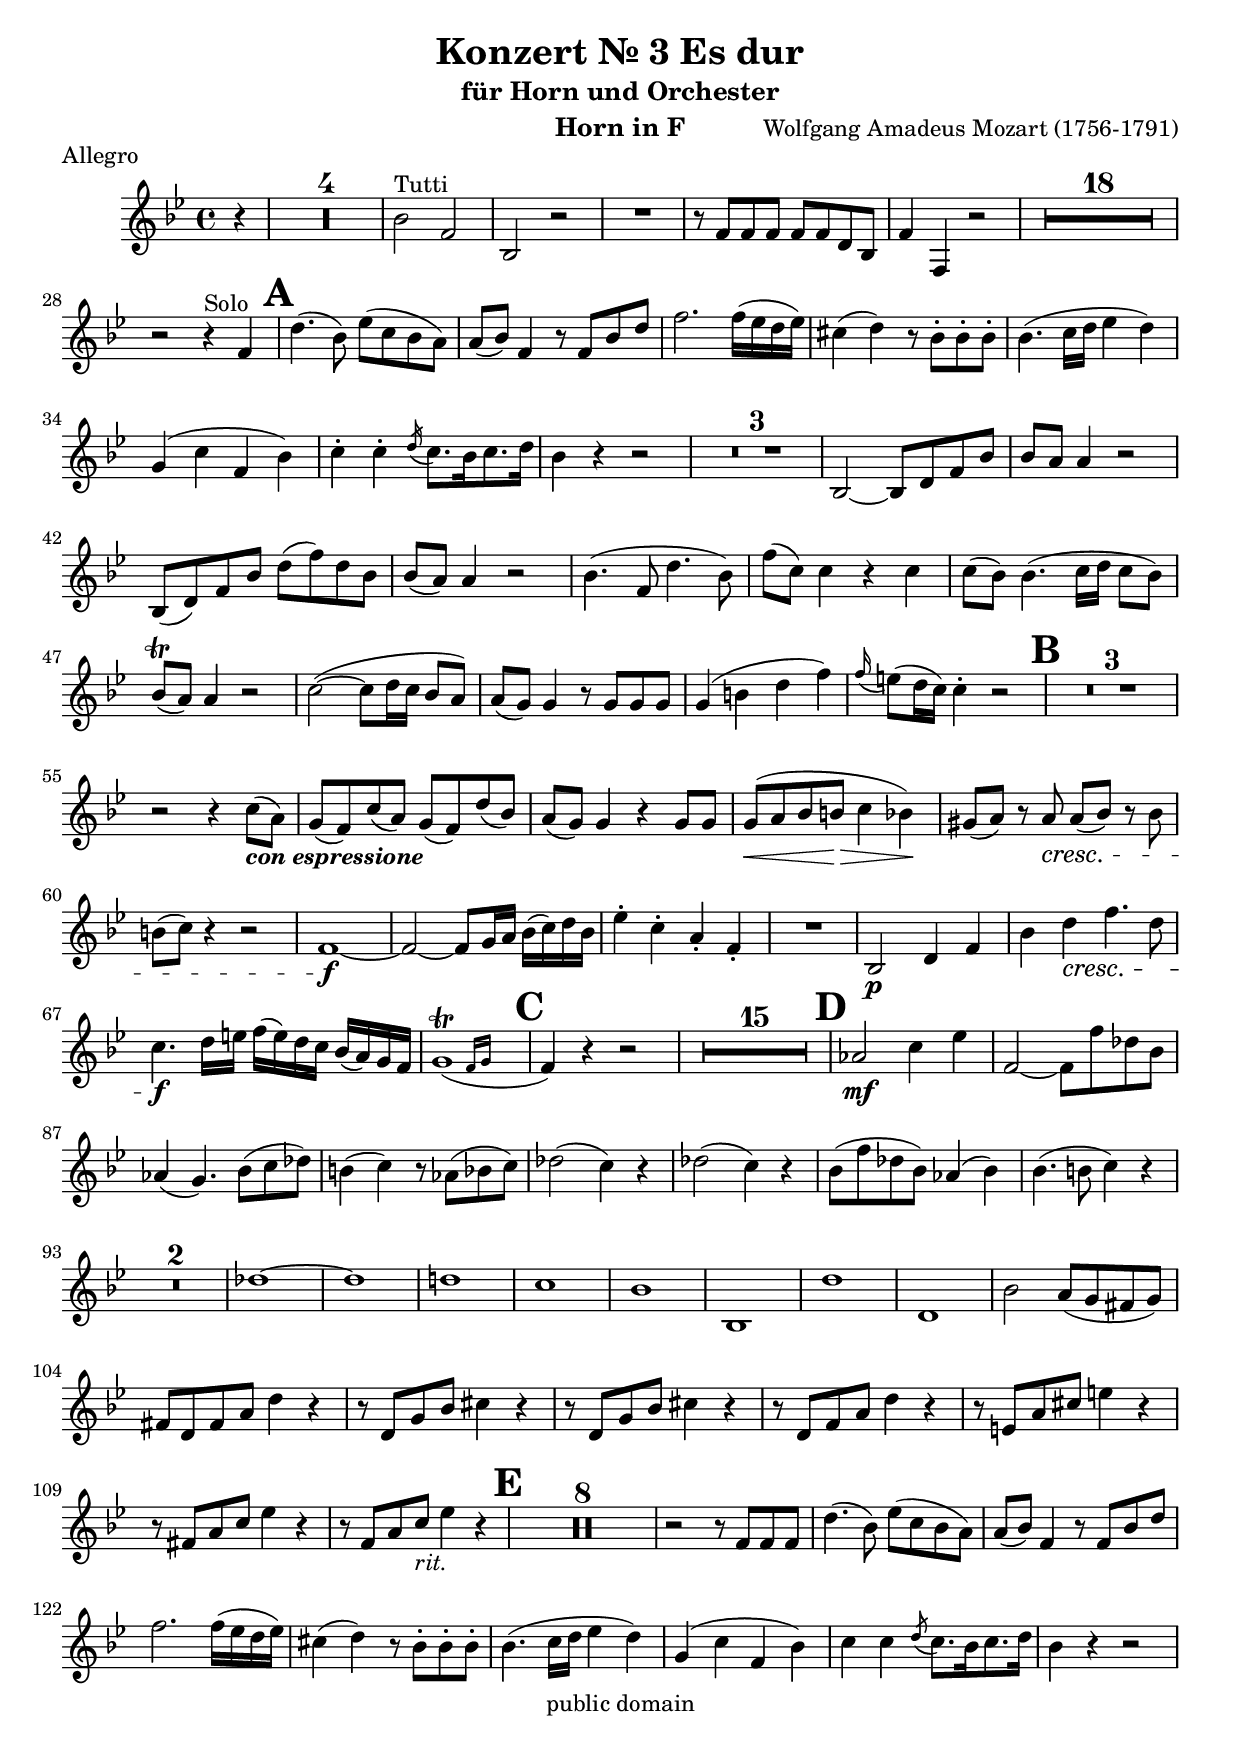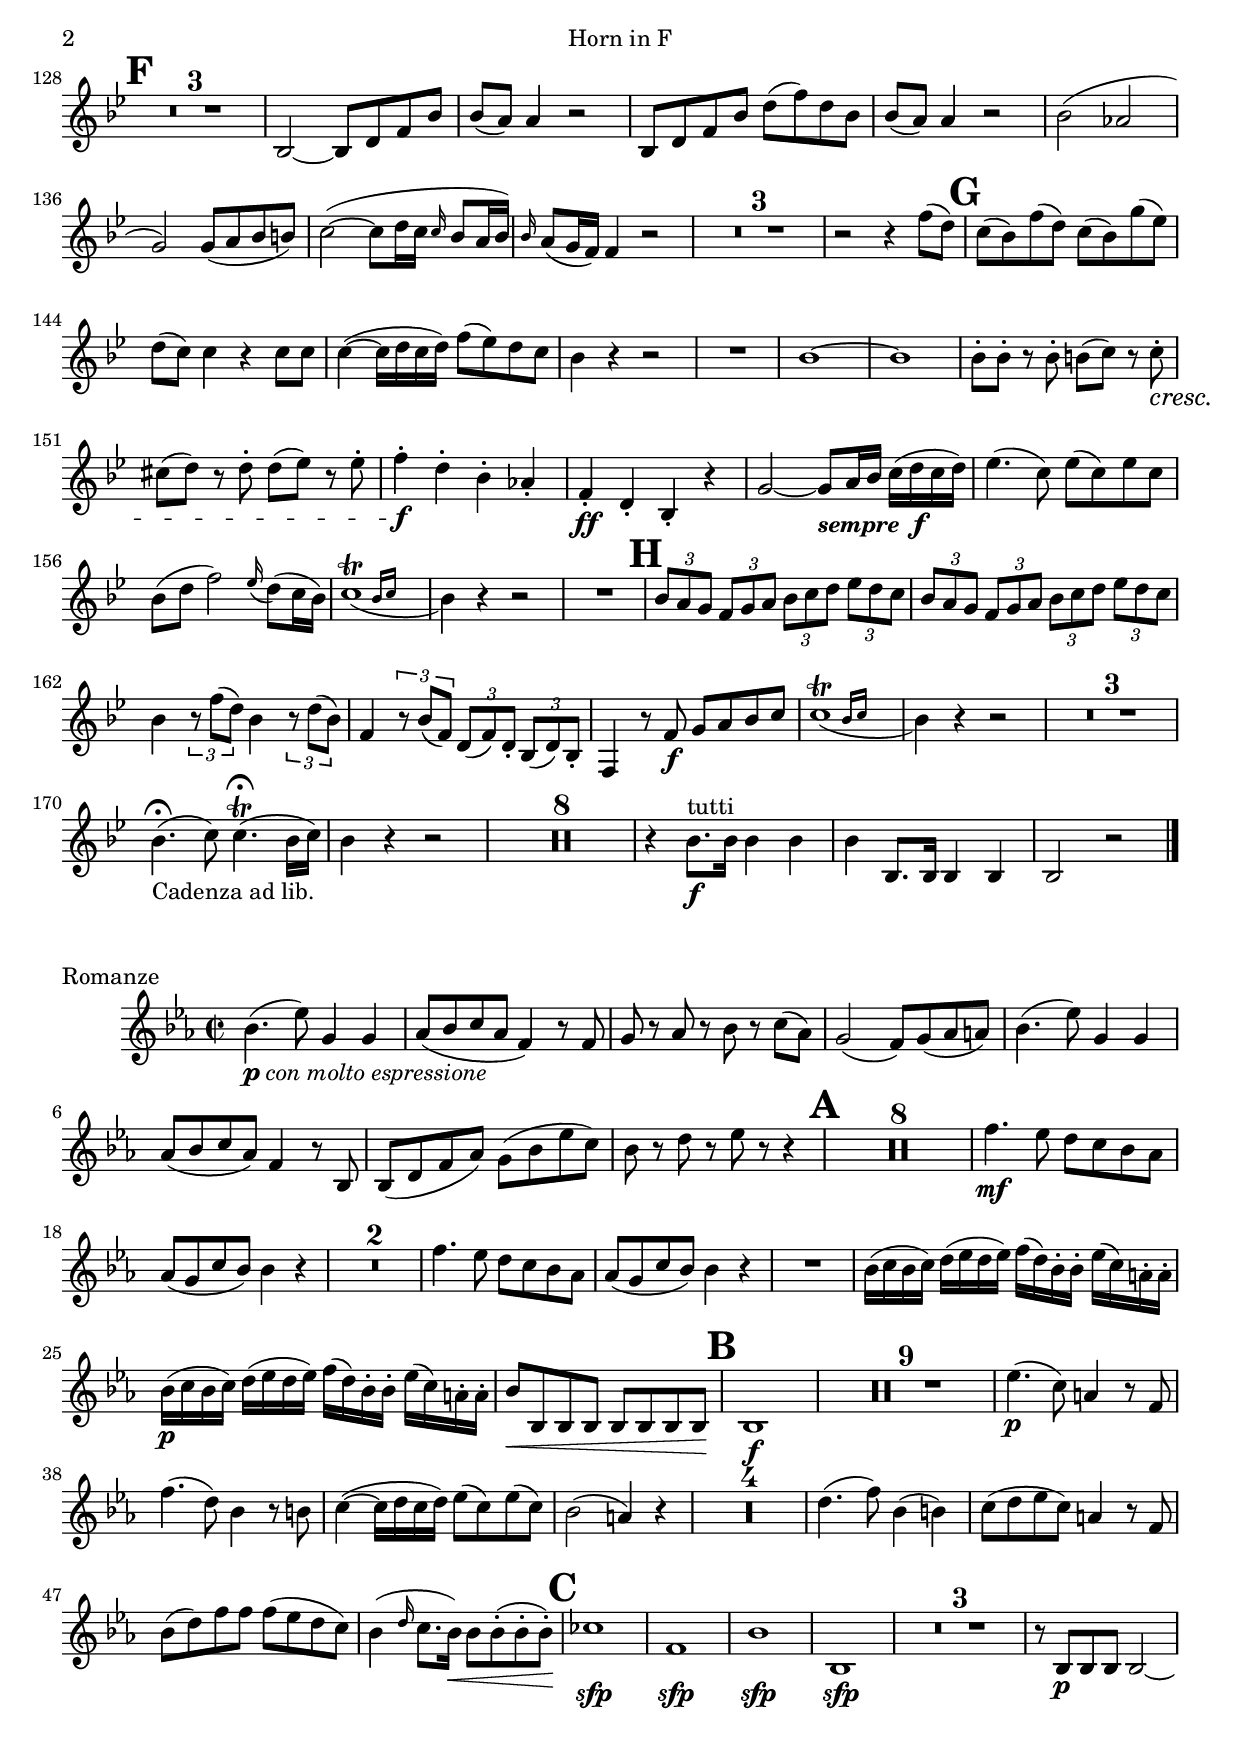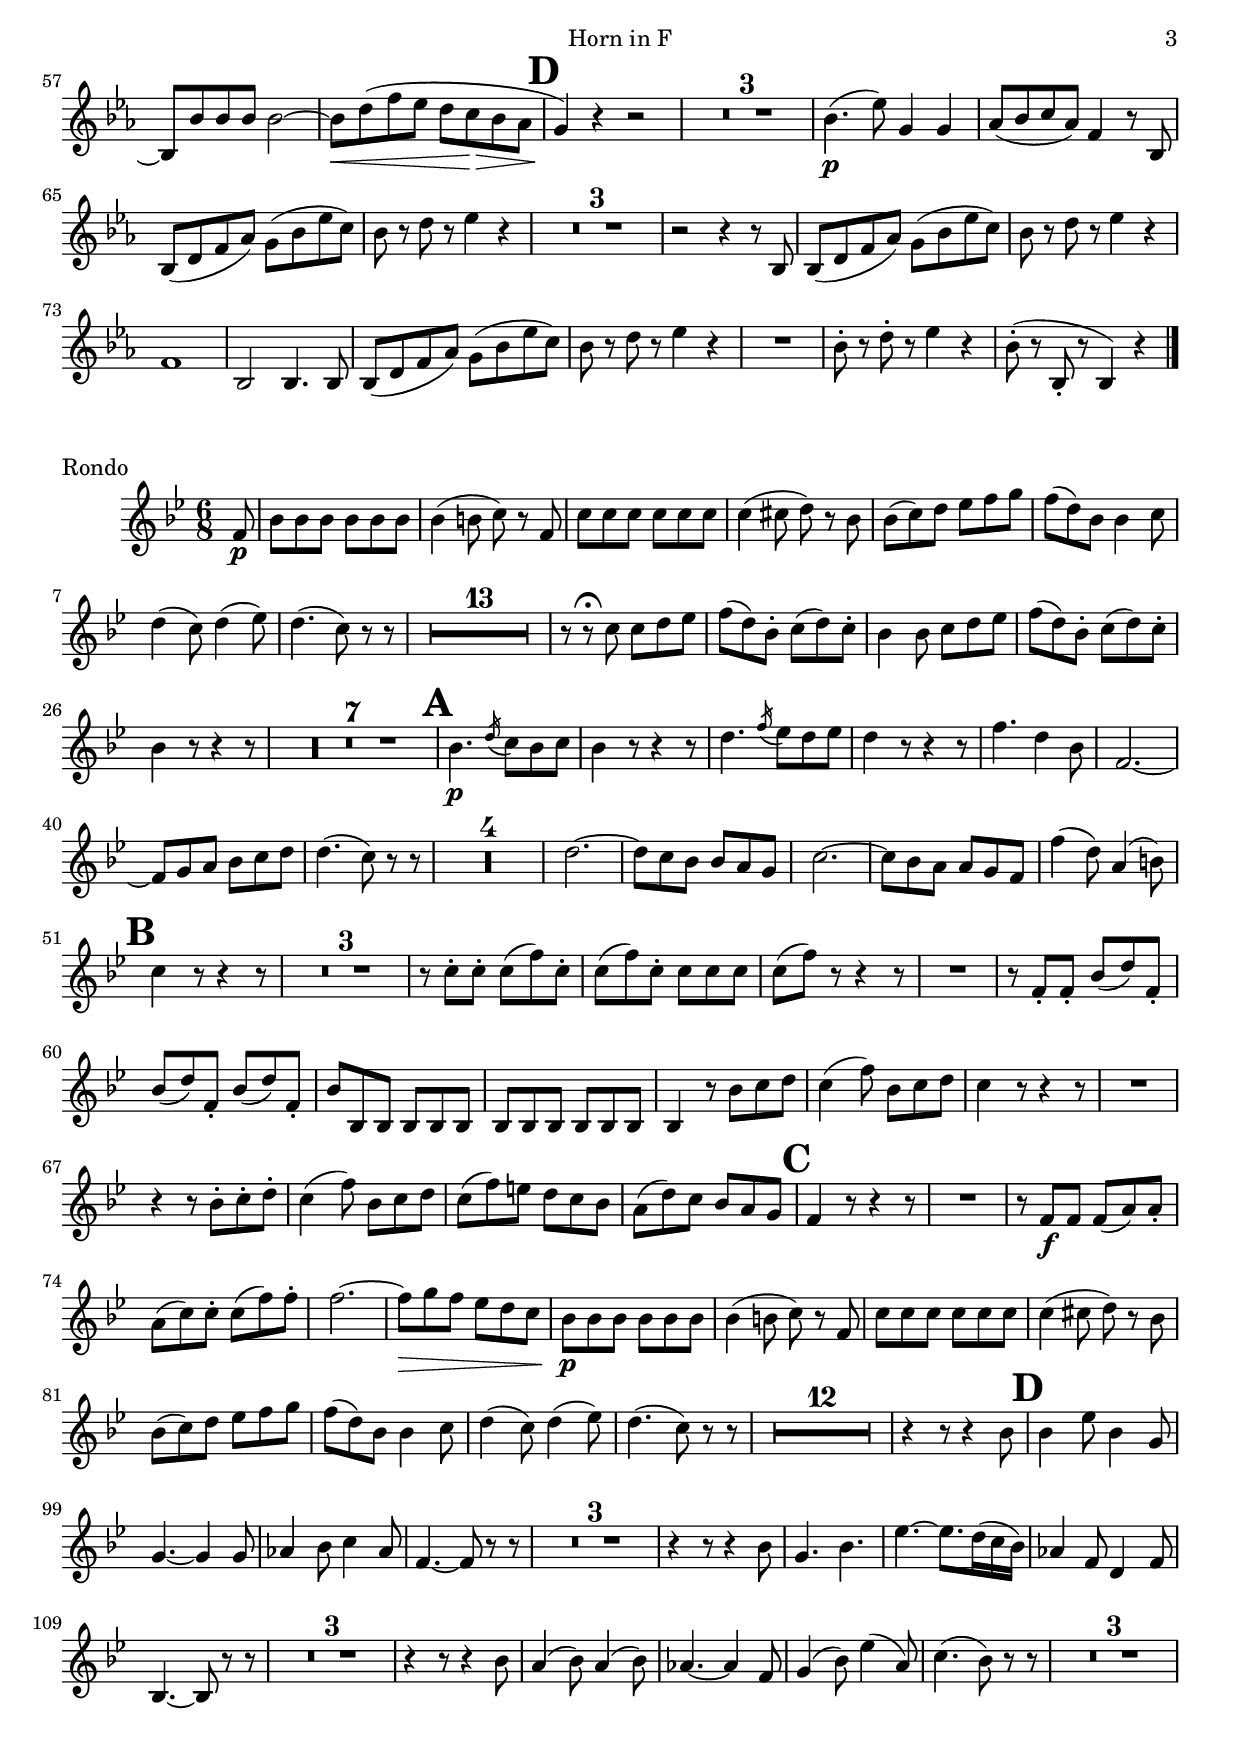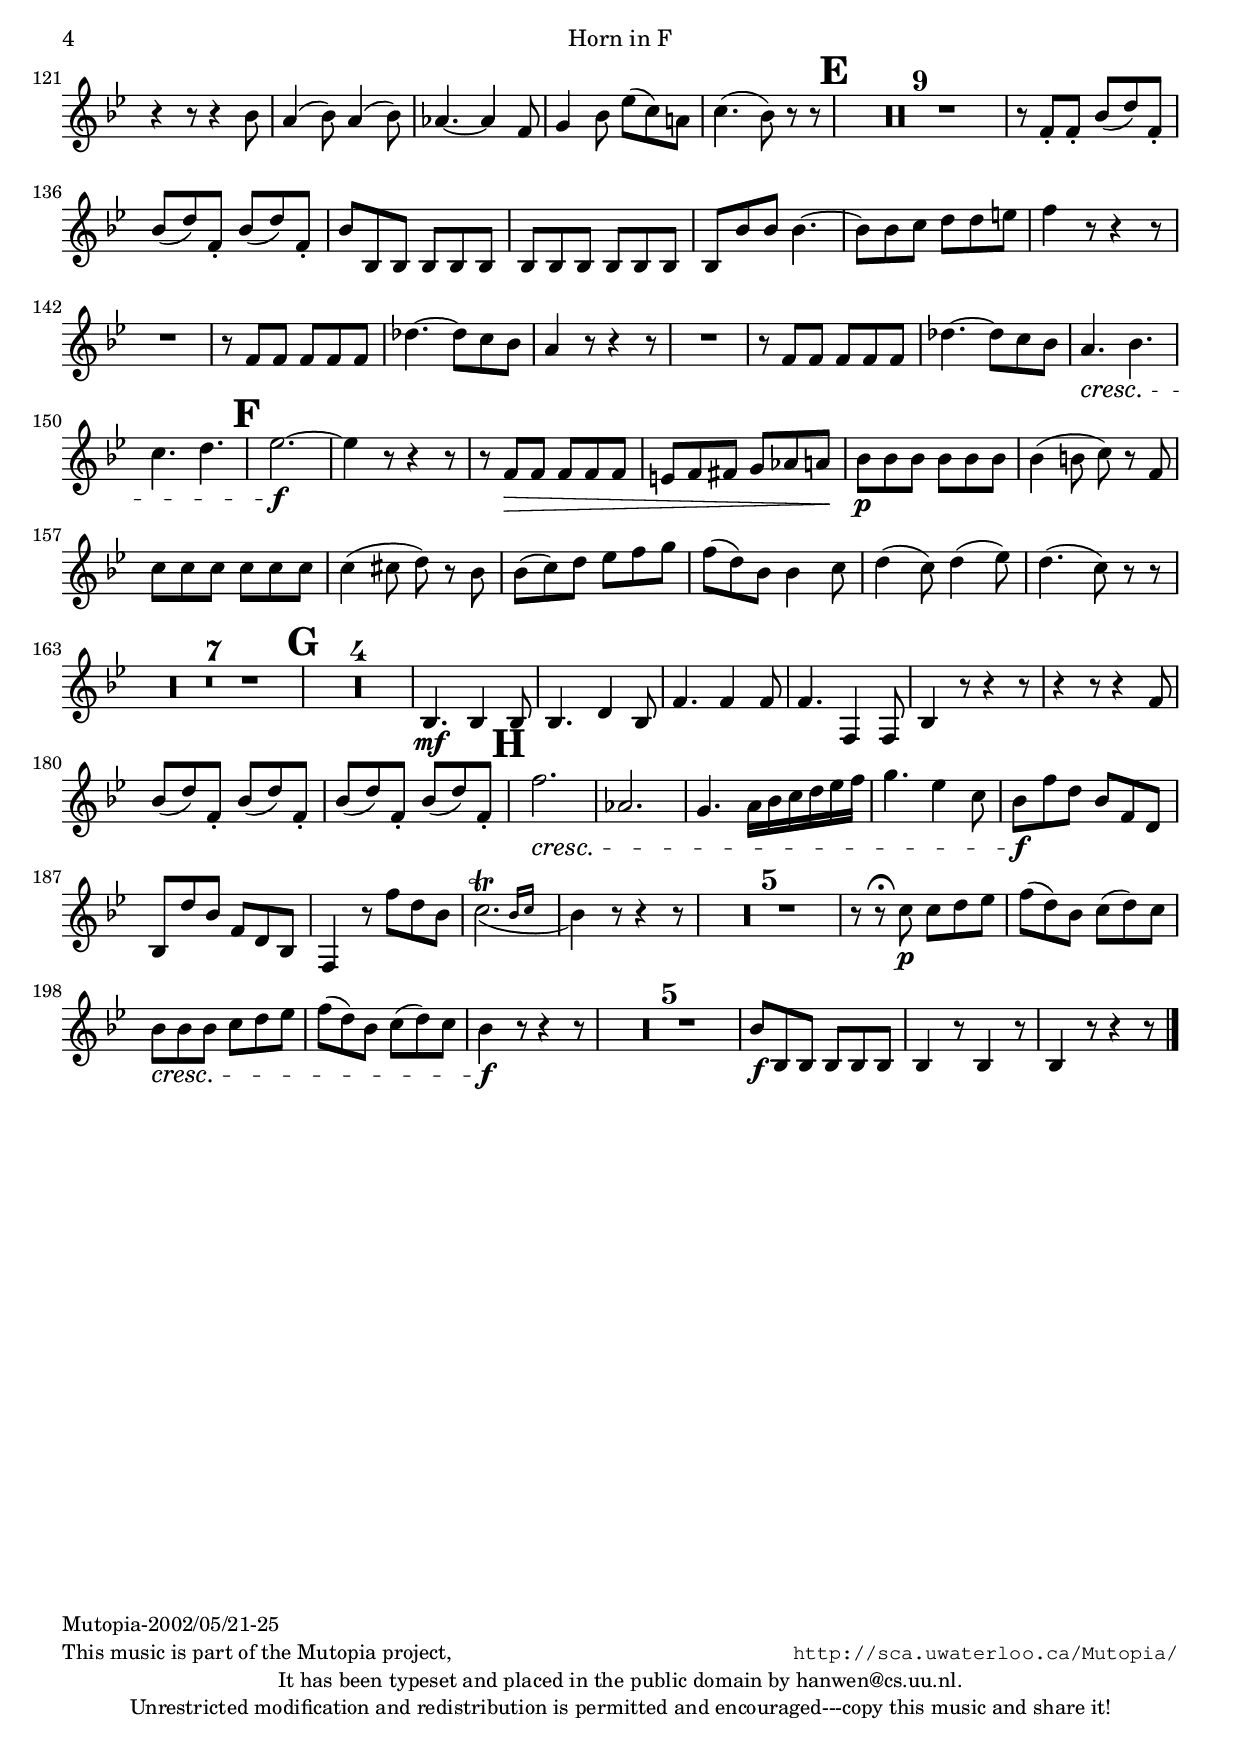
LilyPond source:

\header{
  title = "Konzert Nr. 3 Es dur"
  subtitle = "für Horn und Orchester"
  composer = "Wolfgang Amadeus Mozart (1756-1791)"
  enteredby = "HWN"
  opus = "KV 447"

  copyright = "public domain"
  instrument = "Horn in F"
  editor = "Henri Kling"
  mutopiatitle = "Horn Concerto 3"
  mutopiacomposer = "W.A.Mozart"
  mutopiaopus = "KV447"
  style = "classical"
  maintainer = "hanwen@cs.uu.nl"
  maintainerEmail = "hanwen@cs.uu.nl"
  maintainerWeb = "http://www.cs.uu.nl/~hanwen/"	
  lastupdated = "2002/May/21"
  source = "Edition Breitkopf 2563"
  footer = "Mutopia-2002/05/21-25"

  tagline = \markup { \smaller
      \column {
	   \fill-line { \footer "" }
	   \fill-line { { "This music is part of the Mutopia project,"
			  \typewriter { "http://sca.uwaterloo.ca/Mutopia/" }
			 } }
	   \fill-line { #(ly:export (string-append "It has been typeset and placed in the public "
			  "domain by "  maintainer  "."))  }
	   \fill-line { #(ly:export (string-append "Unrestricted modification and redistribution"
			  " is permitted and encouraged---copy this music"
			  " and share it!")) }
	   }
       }
}
%{

This is the Mozart 3 for horn.  It's from an Edition Breitkopf EB
2563, edited by Henri Kling. Henri Kling (1842-1918) was a horn
virtuoso that taught in Geneva. 

%}

\version "2.7.32"

% 

longgrace = \override Stem  #'stroke-style = #'()
endlonggrace = \revert Stem #'stroke-style
ritenuto = \markup { \italic  "rit." }

\version "2.7.32"
  
cresc =  {
    #(ly:export (make-event-chord (list (make-span-event 'CrescendoEvent START)))) 
    \set crescendoText =  \markup { \italic \bold "cresc." }
    \set crescendoSpanner =  #'dashed-line
}

\layout {
    \context {
        \Score
        skipBars = ##t
        midiInstrument = #"french horn"
        %% try to mimic Breitkopf
        \override RehearsalMark #'padding = #1
        \override MultiMeasureRest #'padding = #0.5
        restNumberThreshold = #1

	\override RehearsalMark #'font-series = #'bold
	\override RehearsalMark #'font-size = #4.5

        \override Beam #'thickness = #0.6
        \override Beam #'space-function = #(lambda (beam mult) 0.8)
    }
    \context {
        \Staff
        \override VerticalAxisGroup #'minimum-Y-extent = #'(-2.5 . 3.5)
    }
}

\paper{

    % #(define fonts my-sheet)

    % stress page breaking on a6 paper:
    % line-width = 80 \mm
    % paper-width = 105 \mm
    % paper-height = 149 \mm
    
    indent = 10. \mm
    line-width = 189. \mm

}


\version "2.7.32"
% 

longgrace = \override Stem  #'stroke-style = #'()
endlonggrace = \revert Stem #'stroke-style
ritenuto = \markup { \italic  "rit." }

\version "2.7.32"
  
cresc =  {
    #(ly:export (make-event-chord (list (make-span-event 'CrescendoEvent START)))) 
    \set crescendoText =  \markup { \italic \bold "cresc." }
    \set crescendoSpanner =  #'dashed-line
}

\layout {
    \context {
        \Score
        skipBars = ##t
        midiInstrument = #"french horn"
        %% try to mimic Breitkopf
        \override RehearsalMark #'padding = #1
        \override MultiMeasureRest #'padding = #0.5
        restNumberThreshold = #1

	\override RehearsalMark #'font-series = #'bold
	\override RehearsalMark #'font-size = #4.5

        \override Beam #'thickness = #0.6
        \override Beam #'space-function = #(lambda (beam mult) 0.8)
    }
    \context {
        \Staff
        \override VerticalAxisGroup #'minimum-Y-extent = #'(-2.5 . 3.5)
    }
}

\paper{

    % #(define fonts my-sheet)

    % stress page breaking on a6 paper:
    % line-width = 80 \mm
    % paper-width = 105 \mm
    % paper-height = 149 \mm
    
    indent = 10. \mm
    line-width = 189. \mm

}



allegro =
	
	\relative c'
{
	\time 4/4
	\key c \major
	\partial 4
	r4 
	|
	R1*4
	c'2^"Tutti" g
	c, r
	R1*1
	r8 g' g g  g g e c
	g'4 g, r2
	R1*18
	r2 r4^"Solo" g'4 |
	\mark "A"
	e'4. ( c8)  f[ (d c  b) ]
	 b[( c)] g4 r8  g[ c e]
	g2.   g16[( f e  f)]
	dis4 ( e4) r8  c8[-. c-. c-.]
	c4.(  d16[ e]  f4  e)
	a,( d g, c)
	d-. d-. \grace {
  \override Stem  #'stroke-style = #"grace"
   e16( 
  \revert Stem #'stroke-style }
 d8.[) c16 d8. e16]
	c4 r r2
	R1*3
	c,2 ~  c8[ e g c]
	 c[  b ] b4 r2
	 c,8[ ( e) g c]  e[( g) e c]
	 c[( b)] b4 r2
	c4.( g8 e'4. c8)
	 g'[( d) ] d4 r4 d
	 d8[ ( c)] c4.(  d16[ e]  d8[  c)]
	 c8[(\trill  b)] b4 r2 |
	d2( ~   d8[ e16 d]  c8[  b)] |
	 b[( a)] a4 r8  a[ a a]
	a4( cis e  g)
	\grace {
  \override Stem  #'stroke-style = #"grace"
   \longgrace g16( \endlonggrace 
  \revert Stem #'stroke-style }

	 fis8[)( e16  d)] d4-. r2 | 
	\mark "B"
	R1*3
	r2 r4  d8[(_\markup { \italic \bold "con espressione" } b) ]
	 a[(  g) d'(  b)]  a[(  g) e'(  c) ]
	 b8[(  a)] a4 r4  a8[ a]
	 a[( \< b c cis\!\> ]  d4  c\!)
	 ais8[( b)] r8 \cresc b  b[( c)] r c
	 cis[ ( d)] r4 r2
	\endcresc g,1\f ~ g2 ~  g8[ a16 b]  c[( d) e c]
	%% 64
	f4-. d-. b-. g-.
	R1

	c,2\p e4 g c \cresc e g4. e8 |
	\endcresc d4.\f  e16[ fis]  g[ ( fis) e d]  c[( b) a g]

	<< a1(\trill
	  { s2 \grace {
  \override Stem   #'stroke-style = #"grace"
    g16[ a] 
  \revert Stem #'stroke-style }
 } >>
	\mark "C"
	 g4) r r2
	R1*15
	\mark "D"
	bes2\mf d4 f
	g,2~  g8[ g' es c]|
	bes4(  a4.)  c8[( d  es)]
	cis4( d) r8  bes[ (c  d)]
	es2 ( d4) r
	es2 ( d4) r
	 c8[( g' es  c)] bes4( c)
	c4.( cis8  d4) r
	R1*2
	es1~es1|
	e!
	d
	c
	c,
	e'
	e,
	c'2  b8[( a gis  a)]
	 gis8[ e gis b ] e4 r |
	r8  e,[ a c] dis4 r
	r8  e,[ a c] dis4 r
	r8  e,[ g b] e4 r
	r8  fis,[ b dis] fis4 r
	r8  gis,[ b d] f4 r
	r8  g,[ b d_\ritenuto ] f4 r
	\mark  "E"
	R1*8
	r2 r8  g,[ g g]
	e'4.( c8)  f[( d c  b)]
	 b[( c)] g4 r8  g[ c e] |
	g2.   g16[( f e  f)]
	dis4( e) r8  c[-. c-. c-.]
	c4.(  d16[ e] f4  e)
	a, ( d g,  c)
	d d 
	    \grace {
  \override Stem   #'stroke-style = #"grace"
   e8( 
  \revert Stem #'stroke-style }

	   d8.[) c16 d8. e16] 
	c4 r r2
	\mark "F"
	R1*3
	c,2~ c8[ e g c]
	 c8[( b)] b4 r2
	 c,8[ e g c ]  e[ ( g) e c]
	 c[( b)] b4 r2
	c2 (bes  a)  a8[(b c  cis)]
	d2( ~  d8[ e16 d] \grace {
  \override Stem   #'stroke-style = #"grace"
   \longgrace d16( \endlonggrace 
  \revert Stem #'stroke-style }

%% todo: should insert grace slur here.
	 c8[ b16  c)]
	\grace {
  \override Stem   #'stroke-style = #"grace"
   \longgrace c16 \endlonggrace 
  \revert Stem #'stroke-style }
 b8[( a16  g)] g4 r2 |
	R1*3
	r2 r4  g'8[( e)]
	\mark "G"
	 d[( c) g'( e)]  d[( c) a'( f)]
	 e[( d)] d4 r  d8[ d]
	d4(~  d16[ e d  e)]  g8[( f) e d] |
	c4 r r2
	R1
	c1 ~
	c |
	 c8[-. c-.] r c-.  cis[( d)] r\cresc d-. |
	 dis[( e)] r e-.  e[( f)] r f-. |
	g4-.\f\endcresc  e-. c-. bes-. |
	g-.\ff e-. c-. r |
	a'2 ~  a8[_""_\markup { \bold \italic "sempre " \dynamic "f" }  b16 c]  d[( e d  e)]

	
	f4. ( d8)  f8[ ( d) f d]
	 c[ (e]  g2) \grace {
  \override Stem   #'stroke-style = #"grace"
   \longgrace f16(  \endlonggrace 
  \revert Stem #'stroke-style }
  e8[)( d16  c)]

	<< d1\trill _(
	  { s2 \grace {
  \override Stem   #'stroke-style = #"grace"
    c16[ d] 
  \revert Stem #'stroke-style }
 } >>
	
	 c4) r r2
	R1 |
	\mark "H"
	\times 2/3 {  c8[ b a ] } \times 2/3 {  g[ a b] }
	  \times 2/3 {  c[ d e] } \times 2/3 {  f[ e d] } |
	\times 2/3 {  c[ b a ] } \times 2/3 {  g[ a b] }
	  \times 2/3 {  c[ d e] } \times 2/3 {  f[ e d] }|
	c4 \times 2/3 {  r8  g'[( e)]} c4 \times 2/3 {  r8  e[ ( c)]} |
	g4 \times 2/3 {  r8  c8[( g)] } \times 2/3 {  e[ ( g) e-. ] } \times 2/3 {  c[ ( e) c-.] }|
	g4 r8 g'\f  a[ b c d]|

	<< d1_(\trill
	  { s2 \grace {
  \override Stem   #'stroke-style = #"grace"
    c16[ d] 
  \revert Stem #'stroke-style }
 }  >>
	 c4) r r2
	R1*3

	c4.^\fermata_"Cadenza ad lib." ( d8) d4.\trill^\fermata (  c16[  d)] 
	c4 r r2
	R1*8
	r4  c8.[^"tutti"\f c16] c4 c
	c  c,8.[ c16] c4 c|
	c2 r2 \bar "|."
	
}


\version "2.7.32"
% 

longgrace = \override Stem  #'stroke-style = #'()
endlonggrace = \revert Stem #'stroke-style
ritenuto = \markup { \italic  "rit." }

\version "2.7.32"
  
cresc =  {
    #(ly:export (make-event-chord (list (make-span-event 'CrescendoEvent START)))) 
    \set crescendoText =  \markup { \italic \bold "cresc." }
    \set crescendoSpanner =  #'dashed-line
}

\layout {
    \context {
        \Score
        skipBars = ##t
        midiInstrument = #"french horn"
        %% try to mimic Breitkopf
        \override RehearsalMark #'padding = #1
        \override MultiMeasureRest #'padding = #0.5
        restNumberThreshold = #1

	\override RehearsalMark #'font-series = #'bold
	\override RehearsalMark #'font-size = #4.5

        \override Beam #'thickness = #0.6
        \override Beam #'space-function = #(lambda (beam mult) 0.8)
    }
    \context {
        \Staff
        \override VerticalAxisGroup #'minimum-Y-extent = #'(-2.5 . 3.5)
    }
}

\paper{

    % #(define fonts my-sheet)

    % stress page breaking on a6 paper:
    % line-width = 80 \mm
    % paper-width = 105 \mm
    % paper-height = 149 \mm
    
    indent = 10. \mm
    line-width = 189. \mm

}



romanze =  \relative c' {
	\key f \major
	\time 2/2
	\set Score.skipBars =  ##t

	c'4.( _\markup { \dynamic "p" \italic { "" con molto espressione } }
		 f8) a,4 a
	 bes8[( c d bes]  g4) r8 g
	a r bes r c r  d[( bes)]
	a2(  g8[) a( bes  b)]
	c4. ( f8) a,4 a |
	% 6 
	 bes8[ (c d bes)] g4 r8 c,
	 c8[( e g  bes)]  a[( c f  d)]
	c r e r f r r4
	\mark "A"
	R1*8
	g4.\mf f8   e[ d c bes]
	% 18
	 bes[( a d  c)] c4 r
	R1*2
	g'4. f8  e[ d c bes]
	 bes[ (a d  c)] c4 r
	R1
	% 25
	 c16[ ( d c  d)]  e[ ( f e  f)]  g[( e) c-. c-.]  f[( d) b-. b-.]
	 c16[\p ( d c  d)]  e[ ( f e  f)]  g[( e) c-. c-.]  f[( d) b-. b-.]
	 c8[ \< c, c c]  c[ c c c\!]
	\mark "B"
	c1\f
	R1*9
	f'4.(\p  d8) b4 r8 g
	g'4.( e8) c4 r8 cis |
	% 39
	d4(~  d16[ e d  e)]  f8[ ( d) f( d)]
	c2( b4) r
	R1*4
	e4. ( g8) c,4 ( cis)
	 d8[( e f  d)] b4 r8 g
	 c[ ( e) g g]  g[( f e  d)]
	c4(
	\grace {
  \override Stem   #'stroke-style = #"grace"
   \longgrace e16 \endlonggrace 
  \revert Stem #'stroke-style }

	 d8.[  c16) \< ]  c8[ c-.( c-. c)-.]\!
	\mark "C"

	%% this is a trick to get the sfp-s to align. 
	\override Hairpin   #'transparent = ##t
	des1\sfp \> 
	g,1\sfp\!  \> 
	c\sfp \!   \> 
	c,\sfp\!
	\revert Hairpin #'transparent 
	R1*3
	r8  c[\p c c] c2~
	 c8[ c' c c] c2~
	 c8[ \< e( g f]  e[  d\!\> c bes]
	\mark "D"
	a4\!) r r2
	R1*3
	c4.\p ( f8) a,4 a |
	 bes8[ (c d bes)] g4 r8 c,
	 c8[( e g  bes)]  a[( c f  d)]
	c r e r f4 r4
	R1*3
	r2 r4 r8 c,8
	 c8[( e g  bes)]  a[( c f  d)]
	c r e r f4 r4	
	g,1
	c,2 c4. c8
	 c8[( e g  bes)]  a[( c f  d)]
	c r e r f4 r4			% -. ? 

	R1
	c8-.   r e-. r f4 r4

	% Finish with F if played separately 
	c8-.(   r c,-. r  c4) r4| 
	\bar "|."
}



\version "2.7.32"

% \include "mozart-hrn3-defs.ily"

rondotheme =  \relative c' {
	 c'8[ c c]  c[ c c]
	c4( cis8  d) r g,
	 d'8[ d d]  d[ d d]
	d4( dis8  e) r c |
	 c[( d) e]  f[ g a]
	 g[ ( e) c] c4 d8
	e4( d8) e4( f8)
	e4.( d8) r r |
}

lipbreaker =  \relative c'
{
 	r8  g'[-. g-.]  c[( e) g,-.]
	 c[( e) g,-.]  c[( e) g,-.]
	 c[ c, c]  c[ c c]
	 c[ c c]  c[ c c]
}

rightsixteenth = { \set stemLeftBeamCount =  1
  \set stemRightBeamCount =  2 }
leftsixteenth = { \set stemLeftBeamCount =  2
  \set stemRightBeamCount =  1 }
bothsixteenth = { \set stemLeftBeamCount =  2
  \set stemRightBeamCount =  2 }

rondo =  	\relative c'
{
	\partial 8
	\time 6/8
	\key c \major
	
	g'8\p |
	
	\rondotheme
	
	R2.*13 |
	r8 r^\fermata d'  d[ e f]
	 g[ ( e) c-.]  d[( e) d-.]
	c4 c8  d[ e f]
	 g[( e) c-.]  d[( e) d-.]
	c4 r8 r4 r8 |
	R2.*7
	\mark  "A"
	c4.\p \grace {
  \override Stem   #'stroke-style = #"grace"
   e16( 
  \revert Stem #'stroke-style }
  d8[) c d]
	c4 r8 r4 r8
	e4. \grace {
  \override Stem   #'stroke-style = #"grace"
   g16( 
  \revert Stem #'stroke-style }
  f8[) e f]
	e4 r8 r4 r8
	g4. e4 c8
	g2.~
	 g8[ a b]  c[ d e ]
	e4.( d8) r r
	R2.*4
	e2.~ |
	 e8[ d c]  c[ b a]
	d2.~
	 d8[ c b]  b[ a g]
	g'4( e8) b4( cis8)
	\mark "B"
	d4 r8 r4 r8
	R2.*3 |
	r8  d[-. d-.]  d[( g) d-.]
	 d[( g) d-.]  d[ d d]
	 d[( g)] r r4 r8
	R2.*1
	\lipbreaker
	c,,4 r8  c'[ d e]
	d4( g8)  c,[ d e]
	d4 r8 r4 r8
	R2. |
	r4 r8  c[-. d-. e-.]
	d4( g8)  c,[ d e]
	 d[( g) fis]  e[ d c]
	 b[ ( e) d]  c[ b a]
	\mark "C"
	g4 r8 r4 r8
	R2. |
	%
	r8  g[\f g]  g[(  b) b-.]
	 b[( d) d-.]  d[( g) g-.]
	g2.~
	 g8[ \> a g]  f[ e d]
	<< \rondotheme
	  { s8\!\p } >>
	  
	R2.*12
	r4 r8 r4 c8
	\mark "D"
	c4 f8 c4 a8
	a4.~a4 a8
	bes4 c8 d4 bes8
	g4. ~ g8 r r
	R2.*3
	r4 r8 r4 c8
	a4. c
	f ~  f8.[ \rightsixteenth e16(  \bothsixteenth d  c)]
	bes4 g8 e4 g8
	c,4. ~ c8 r r
	R2.*3| 
	r4 r8 r4 c'8
	b4( c8) b4( c8)
	bes4. ~ bes4 g8
	a4 ( c8) f4 ( b,8)
	d4. ( c8) r r
	R2.*3| 
	r4 r8 r4 c8
	b4( c8) b4( c8)
	bes4. ~ bes4 g8
	a4 c8  f[ ( d) b!]
	d4. ( c8) r r
	\mark "E"
	R2.*9  |
	\lipbreaker 
	c,8[ c' c] c4.~
	c8[ c d]  e[ e fis] 
	g4 r8 r4 r8
	R2.
	r8  g,[ g]  g[ g g] |
	es'4. ~  es8[ d c]
	b4 r8 r4 r8
	R2. |
	r8  g[ g]  g[ g g]
	es'4. ~  es8[ d c]
	\cresc b4.  c4. d4. e4.
	\mark "F"
	\endcresc
	
	f2.\f ~ |
	f4 r8 r4 r8
	r8  g,[\> g]  g[ g g]
	
	% Edition breitkopf says a-flat (silly!)
	 fis[  g gis] 
		  a[ bes b]\!

	%% EB does the slur in the Rondo differently from the 1st adn 2nd time.
	%% why. Should check with MS.
	<< \rondotheme
	  { s8\p } >>
	R2.*7
	\mark "G"
	R2.*4
	c,4.\mf c4 c8
	c4. e4 c8
	g'4. g4 g8
	g4. g,4 g8
	c4 r8 r4 r8
	r4 r8 r4 g'8
	 c[ ( e) g,-.] 	 c[ ( e) g,-.]
	 c[ ( e) g,-.] 	 c[ ( e) g,-.]
	\mark "H"
	\cresc g'2.  bes,2.
	a4.  b16[ c d e f g]
	a4. f4 d8
	\endcresc c8[\f g' e]  c[ g e]
	 c[ e' c]   g[ e c]
	g4 r8  g''8[ e c]

	
	<< d2._(\trill
	  { s2 	\grace {
  \override Stem   #'stroke-style = #"grace"
     c16[ d] 
  \revert Stem #'stroke-style }
 } >>
	
	
	 c4) r8 r4 r8
	R2.*5
	r8 r8^\fermata d8\p  d[ e f]
	 g[ ( e) c]  d[( e) d]
	\cresc  c[  c c]  d[ e f]
	 g[( e) c]  d[( e) d]
	\endcresc c4\f  r8 r4 r8
	R2.*5
	 c8[\f c, c]  c[ c c]
	c4 r8 c4 r8

        %This is technically incorrect, since we started with an 8th
	% upstep, but both eulenburg and EB do this as well.
	c4 r8 r4 r8 \bar "|."		
}



\paper {
    between-system-padding = 0.0
    between-system-space = 20 \mm
}


\book {
    \score {
	{ \transpose c' bes \allegro }
	\layout { }
	\header { piece = "Allegro" opus = "" }	
	\midi { \tempo 4=90 }
    }

    \score {
	{ \transpose c' bes \romanze }
	\header { piece = "Romanze" opus = "" }	
	\midi { \tempo 4 = 70  }
	\layout {}
    }

    \score
    {
	{ \transpose c' bes \rondo }
	\header { piece = "Rondo" opus = "" }
	\midi { \tempo 4 = 100 }
	\layout { }
    }
}

%% Local Variables:
%% coding: utf-8
%% End:
